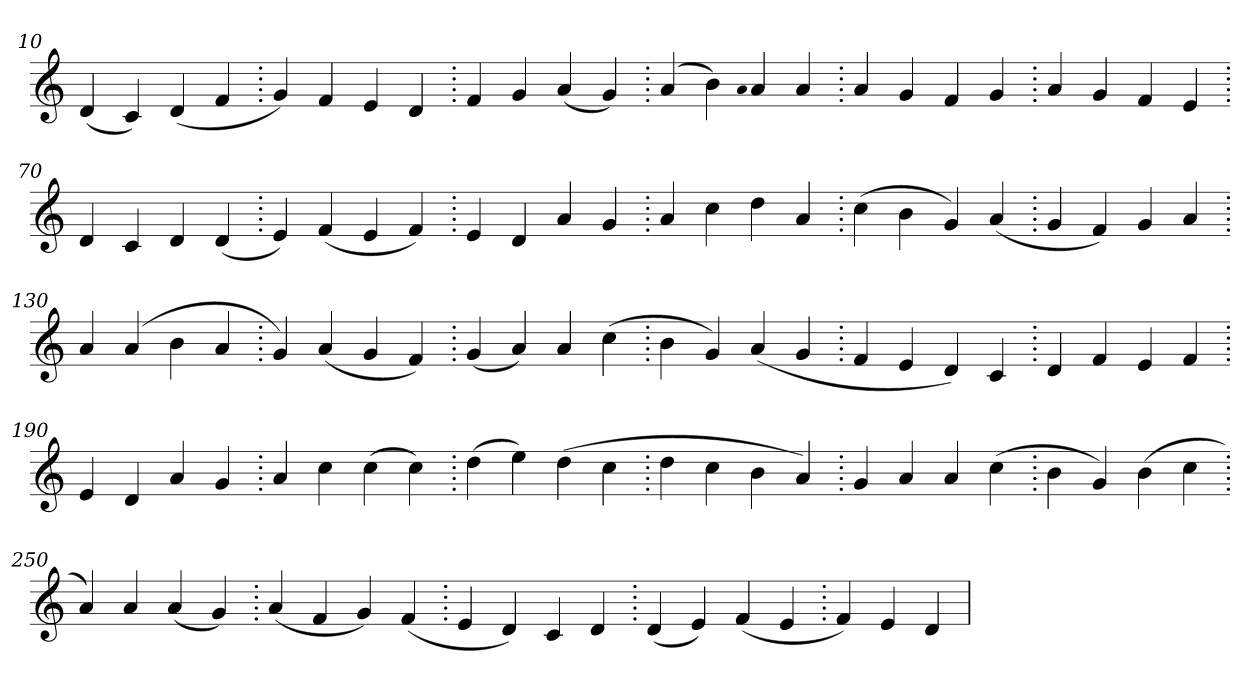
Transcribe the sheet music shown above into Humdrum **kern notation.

**kern
*part1
*staff1
*clefG2
=10.
(>4d
4c)
(>4d
4f
=20.
4g)
4f
4e
4d
=30.
4f
4g
(>4a
4g)
=40.
(>4a
4b)
qqa
4a
4a
=50.
4a
4g
4f
4g
=60.
4a
4g
4f
4e
=70.
4d
4c
4d
(>4d
=80.
4e)
(>4f
4e
4f)
=90.
4e
4d
4a
4g
=100.
4a
4cc
4dd
4a
=110.
(>4cc
4b
4g)
(>4a
=120.
4g
4f)
4g
4a
=130.
4a
(>4a
4b
4a
=140.
4g)
(>4a
4g
4f)
=150.
(>4g
4a)
4a
(>4cc
=160.
4b
4g)
(>4a
4g
=170.
4f
4e
4d)
4c
=180.
4d
4f
4e
4f
=190.
4e
4d
4a
4g
=200.
4a
4cc
(>4cc
4cc)
=210.
(>4dd
4ee)
(>4dd
4cc
=220.
4dd
4cc
4b
4a)
=230.
4g
4a
4a
(>4cc
=240.
4b
4g)
(>4b
4cc
=250.
4a)
4a
(>4a
4g)
=260.
(>4a
4f
4g)
(>4f
=270.
4e
4d)
4c
4d
=280.
(>4d
4e)
(>4f
4e
=290.
4f)
4e
4d
=
*-
